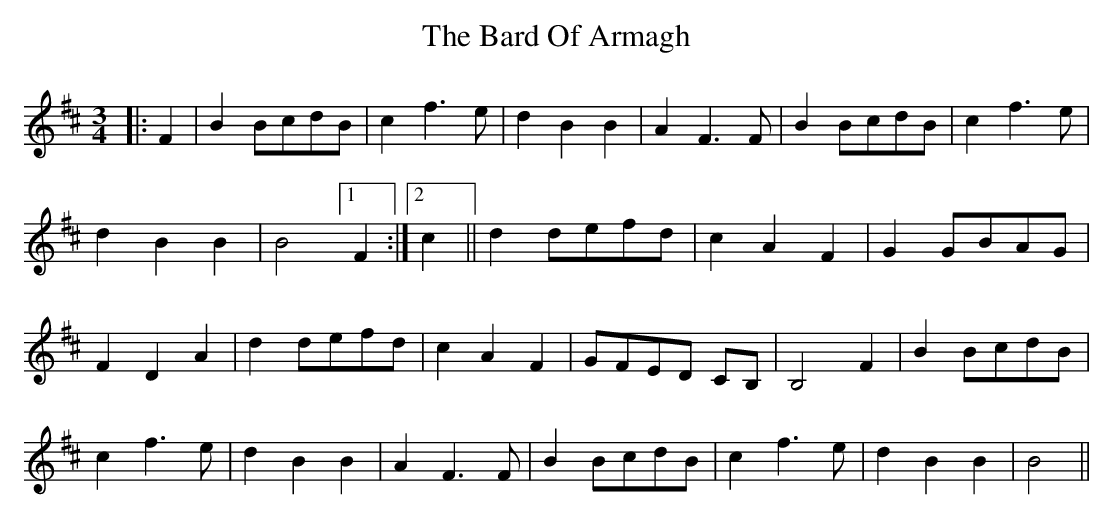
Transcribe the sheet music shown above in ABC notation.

X:1
T: The Bard Of Armagh
M: 3/4
L: 1/8
K: Bmin
|:F2|B2BcdB|c2f3e|d2B2B2|A2F3F|B2BcdB|c2f3e|
d2B2B2|B4[1F2:|2 c2||d2defd|c2A2F2|G2GBAG|
F2D2A2|d2defd|c2A2F2|GFED CB,|B,4 F2|B2BcdB|
c2f3e|d2B2B2|A2F3F|B2BcdB|c2f3e|d2B2B2|B4||
